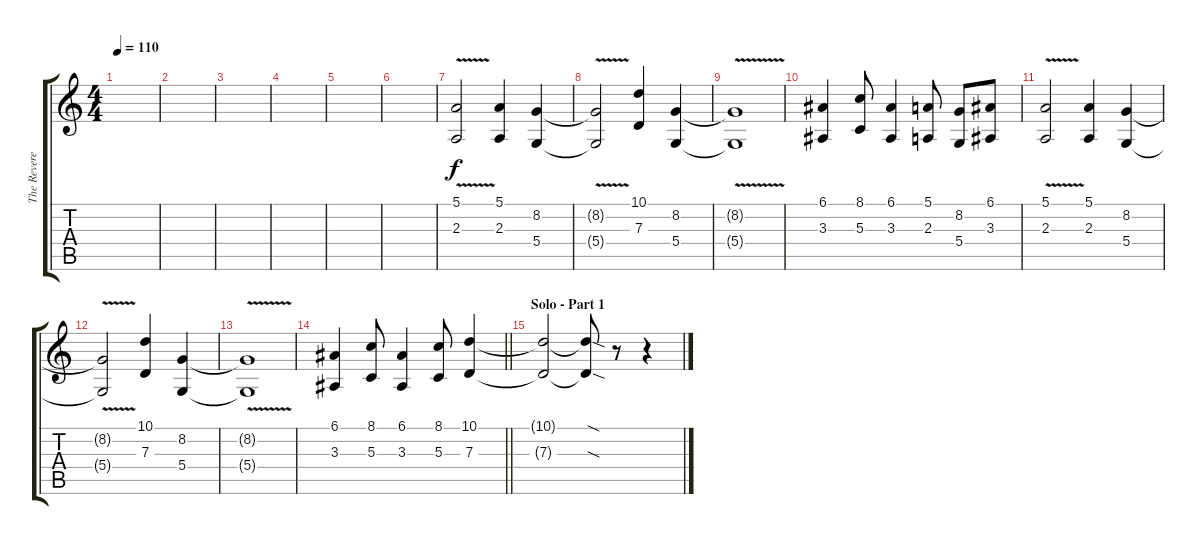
\track ("The Reverend - Vocals" "The Revere") {instrument fiddle}
\staff {score tabs}
\tuning (E4 B3 G3 D3 A2 D2) {hide}
\ts (4 4)
\tempo 110
\clef g2
\ks c
|
|
|
|
|
|
(5.1{v} 2.3).2 (5.1 2.3).4 (8.2 5.4).4 |
(8.2{v t} 5.4{t}).2 (10.1 7.3).4 (8.2 5.4).4 |
(8.2{v t} 5.4{t}).1 |
(6.1 3.3).4 (8.1 5.3).8 (6.1 3.3).4 (5.1 2.3).8 (8.2 5.4).8 (6.1 3.3).8 |
(5.1{v} 2.3).2 (5.1 2.3).4 (8.2 5.4).4 |
(8.2{v t} 5.4{t}).2 (10.1 7.3).4 (8.2 5.4).4 |
(8.2{v t} 5.4{t}).1 |
\barLineRight lightlight
(6.1 3.3).4 (8.1 5.3).8 (6.1 3.3).4 (8.1 5.3).8 (10.1 7.3).4 |
\section ("" "Solo - Part 1")
(10.1{t} 7.3{t}).2 (10.1{sod t} 7.3{sod t}).8 r.8 r.4
